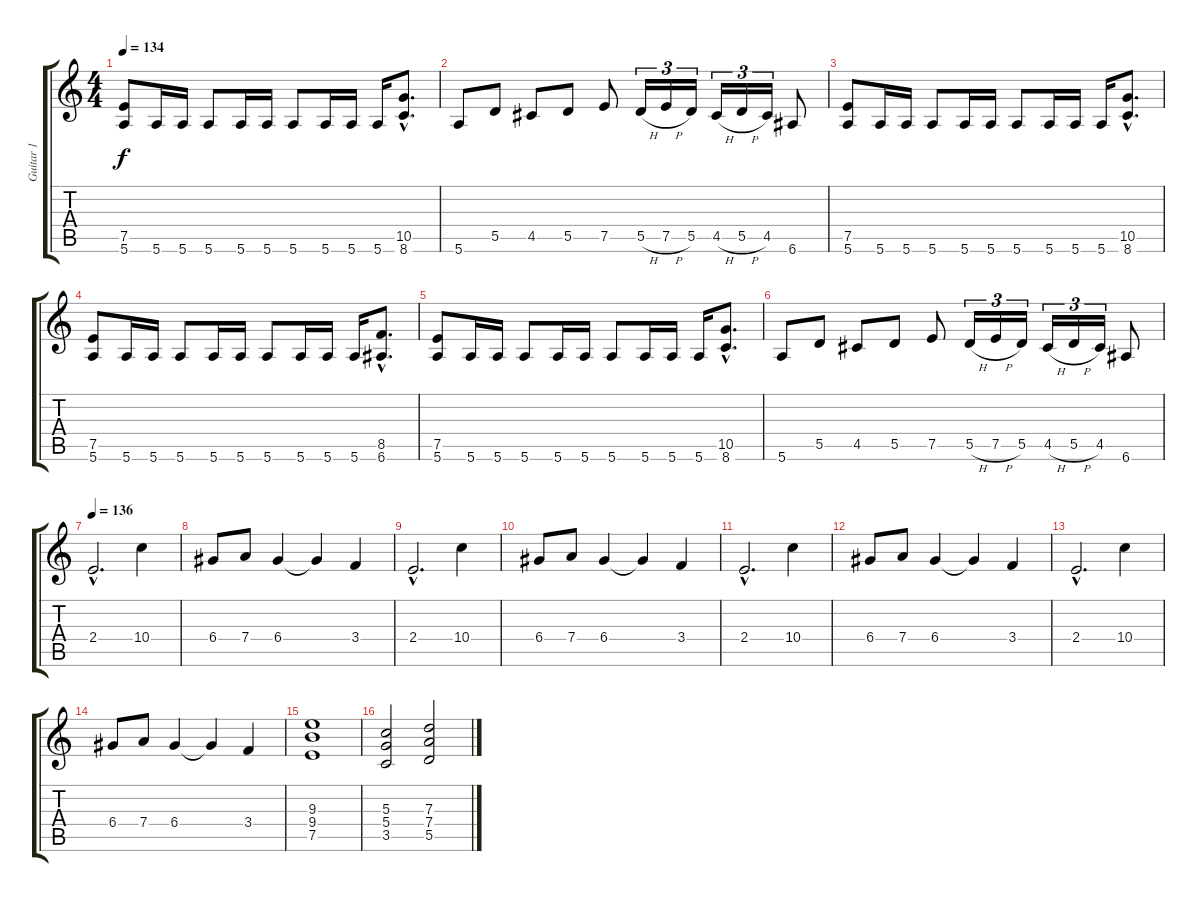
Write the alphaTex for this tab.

\track ("Guitar 1" "Guitar 1") {instrument distortionguitar}
\staff {score tabs}
\tuning (E4 B3 G3 D3 A2 E2) {hide}
\ts (4 4)
\tempo 134
\clef g2
\ks c
(7.5 5.6).8{dy f} 5.6.16 5.6.16 5.6.8 5.6.16 5.6.16 5.6.8 5.6.16 5.6.16 5.6.16 (10.5{hac} 8.6{hac}).8{d} |
5.6.8 5.5.8 4.5.8 5.5.8 7.5.8 5.5{h}.16{tu (3 2)} 7.5{h}.16{tu (3 2)} 5.5.16{tu (3 2)} 4.5{h}.16{tu (3 2)} 5.5{h}.16{tu (3 2)} 4.5.16{tu (3 2)} 6.6.8 |
(7.5 5.6).8 5.6.16 5.6.16 5.6.8 5.6.16 5.6.16 5.6.8 5.6.16 5.6.16 5.6.16 (10.5{hac} 8.6{hac}).8{d} |
(7.5 5.6).8 5.6.16 5.6.16 5.6.8 5.6.16 5.6.16 5.6.8 5.6.16 5.6.16 5.6.16 (8.5{hac} 6.6{hac}).8{d} |
(7.5 5.6).8 5.6.16 5.6.16 5.6.8 5.6.16 5.6.16 5.6.8 5.6.16 5.6.16 5.6.16 (10.5{hac} 8.6{hac}).8{d} |
5.6.8 5.5.8 4.5.8 5.5.8 7.5.8 5.5{h}.16{tu (3 2)} 7.5{h}.16{tu (3 2)} 5.5.16{tu (3 2)} 4.5{h}.16{tu (3 2)} 5.5{h}.16{tu (3 2)} 4.5.16{tu (3 2)} 6.6.8 |
\tempo 136
2.4{hac}.2{d} 10.4.4 |
6.4.8 7.4.8 6.4.4 6.4{t}.4 3.4.4 |
2.4{hac}.2{d} 10.4.4 |
6.4.8 7.4.8 6.4.4 6.4{t}.4 3.4.4 |
2.4{hac}.2{d} 10.4.4 |
6.4.8 7.4.8 6.4.4 6.4{t}.4 3.4.4 |
2.4{hac}.2{d} 10.4.4 |
6.4.8 7.4.8 6.4.4 6.4{t}.4 3.4.4 |
(9.3 9.4 7.5).1 |
(5.3 5.4 3.5).2 (7.3 7.4 5.5).2
